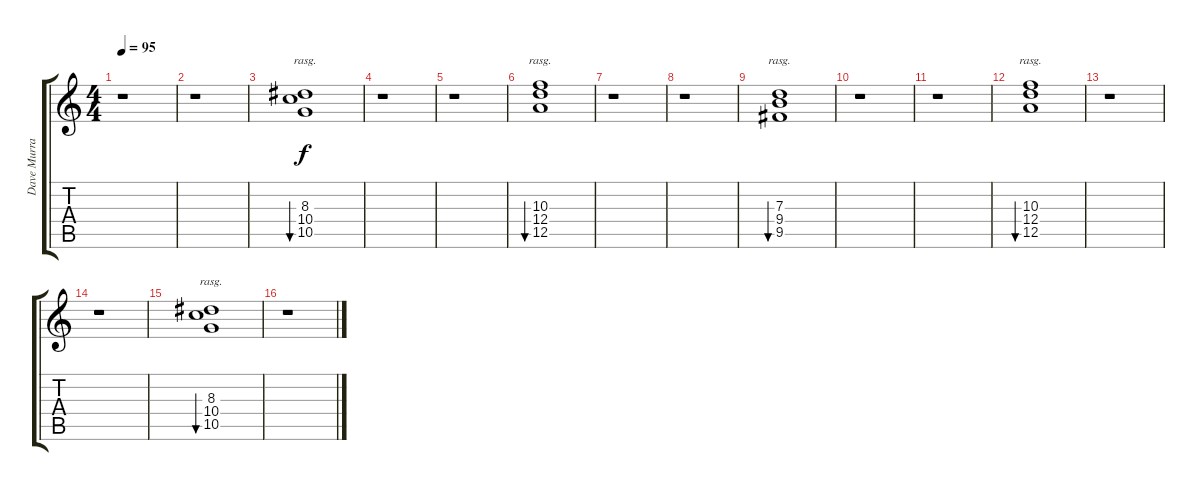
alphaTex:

\track ("Dave Murray" "Dave Murra") {instrument distortionguitar}
\staff {score tabs}
\tuning (E4 B3 G3 D3 A2 E2) {hide}
\ts (4 4)
\tempo 95
\clef g2
\ks c
r.1{dy f} |
r.1 |
(8.3 10.4 10.5).1{bu 480 rasg ii} |
r.1 |
r.1 |
(10.3 12.4 12.5).1{bu 480 rasg ii} |
r.1 |
r.1 |
(7.3 9.4 9.5).1{bu 480 rasg ii} |
r.1 |
r.1 |
(10.3 12.4 12.5).1{bu 480 rasg ii} |
r.1 |
r.1 |
(8.3 10.4 10.5).1{bu 480 rasg ii} |
r.1
